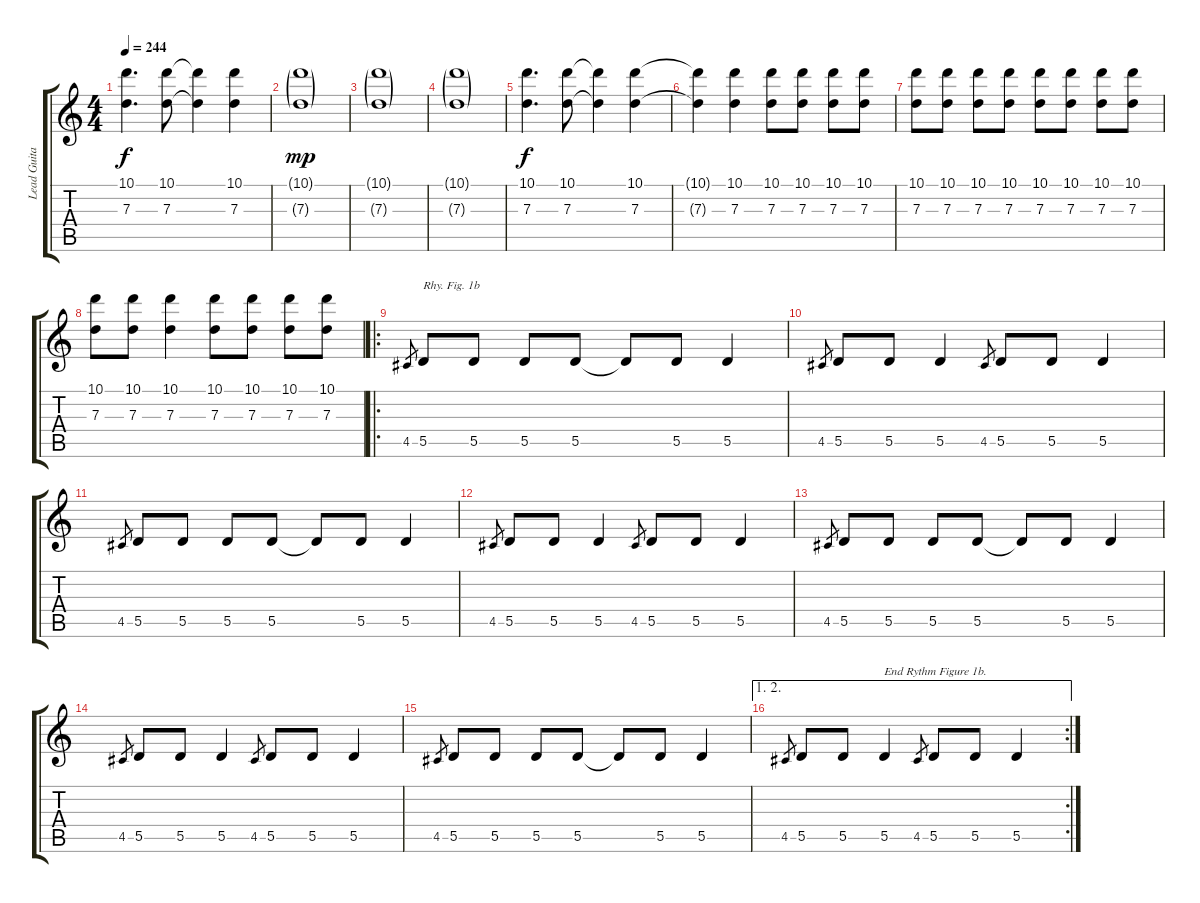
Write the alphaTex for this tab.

\track ("Lead Guitar." "Lead Guita") {instrument electricguitarclean}
\staff {score tabs}
\tuning (E4 B3 G3 D3 A2 E2) {hide}
\ts (4 4)
\tempo 244
\clef g2
\ks c
(10.1 7.3).4{d dy f instrument electricguitarclean} (10.1 7.3).8 (10.1{t} 7.3{t}).4 (10.1 7.3).4 |
(10.1{g} 7.3{g}).1{dy mp} |
(10.1{g} 7.3{g}).1 |
(10.1{g} 7.3{g}).1 |
(10.1 7.3).4{d dy f} (10.1 7.3).8 (10.1{t} 7.3{t}).4 (10.1 7.3).4 |
(10.1{t} 7.3{t}).4 (10.1 7.3).4 (10.1 7.3).8 (10.1 7.3).8 (10.1 7.3).8 (10.1 7.3).8 |
(10.1 7.3).8 (10.1 7.3).8 (10.1 7.3).8 (10.1 7.3).8 (10.1 7.3).8 (10.1 7.3).8 (10.1 7.3).8 (10.1 7.3).8 |
(10.1 7.3).8 (10.1 7.3).8 (10.1 7.3).4 (10.1 7.3).8 (10.1 7.3).8 (10.1 7.3).8 (10.1 7.3).8 |
\ro
4.5.8{gr} 5.5.8{txt "Rhy. Fig. 1b"} 5.5.8 5.5.8 5.5.8 5.5{t}.8 5.5.8 5.5.4 |
4.5.8{gr} 5.5.8 5.5.8 5.5.4 4.5.8{gr} 5.5.8 5.5.8 5.5.4 |
4.5.8{gr} 5.5.8 5.5.8 5.5.8 5.5.8 5.5{t}.8 5.5.8 5.5.4 |
4.5.8{gr} 5.5.8 5.5.8 5.5.4 4.5.8{gr} 5.5.8 5.5.8 5.5.4 |
4.5.8{gr} 5.5.8 5.5.8 5.5.8 5.5.8 5.5{t}.8 5.5.8 5.5.4 |
4.5.8{gr} 5.5.8 5.5.8 5.5.4 4.5.8{gr} 5.5.8 5.5.8 5.5.4 |
4.5.8{gr} 5.5.8 5.5.8 5.5.8 5.5.8 5.5{t}.8 5.5.8 5.5.4 |
\ae (1 2)
\rc 2
4.5.8{gr} 5.5.8 5.5.8 5.5.4{txt "End Rythm Figure 1b."} 4.5.8{gr} 5.5.8 5.5.8 5.5.4
